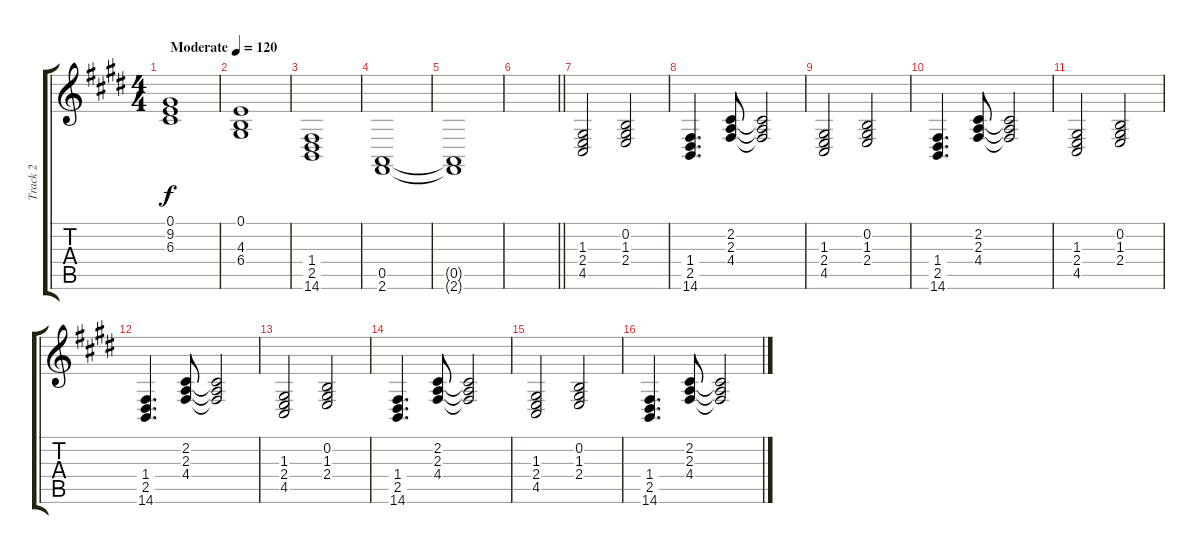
\track ("Track 2" "Track 2") {instrument pad2warm}
\staff {score tabs}
\tuning (E4 B3 G3 D3 A2 E2) {hide}
\ts (4 4)
\tempo (120 "Moderate")
\clef g2
\ks e
(0.1 9.2 6.3).1{dy f instrument pad2warm} |
(0.1 4.3 6.4).1 |
(1.4 2.5 14.6).1 |
(0.5 2.6).1 |
(0.5{t} 2.6{t}).1 |
\barLineRight lightlight
|
(1.3 2.4 4.5).2 (0.2 1.3 2.4).2 |
(1.4 2.5 14.6).4{d} (2.2 2.3 4.4).8 (2.2{t} 2.3{t} 4.4{t}).2 |
(1.3 2.4 4.5).2 (0.2 1.3 2.4).2 |
(1.4 2.5 14.6).4{d} (2.2 2.3 4.4).8 (2.2{t} 2.3{t} 4.4{t}).2 |
(1.3 2.4 4.5).2 (0.2 1.3 2.4).2 |
(1.4 2.5 14.6).4{d} (2.2 2.3 4.4).8 (2.2{t} 2.3{t} 4.4{t}).2 |
(1.3 2.4 4.5).2 (0.2 1.3 2.4).2 |
(1.4 2.5 14.6).4{d} (2.2 2.3 4.4).8 (2.2{t} 2.3{t} 4.4{t}).2 |
(1.3 2.4 4.5).2 (0.2 1.3 2.4).2 |
(1.4 2.5 14.6).4{d} (2.2 2.3 4.4).8 (2.2{t} 2.3{t} 4.4{t}).2
